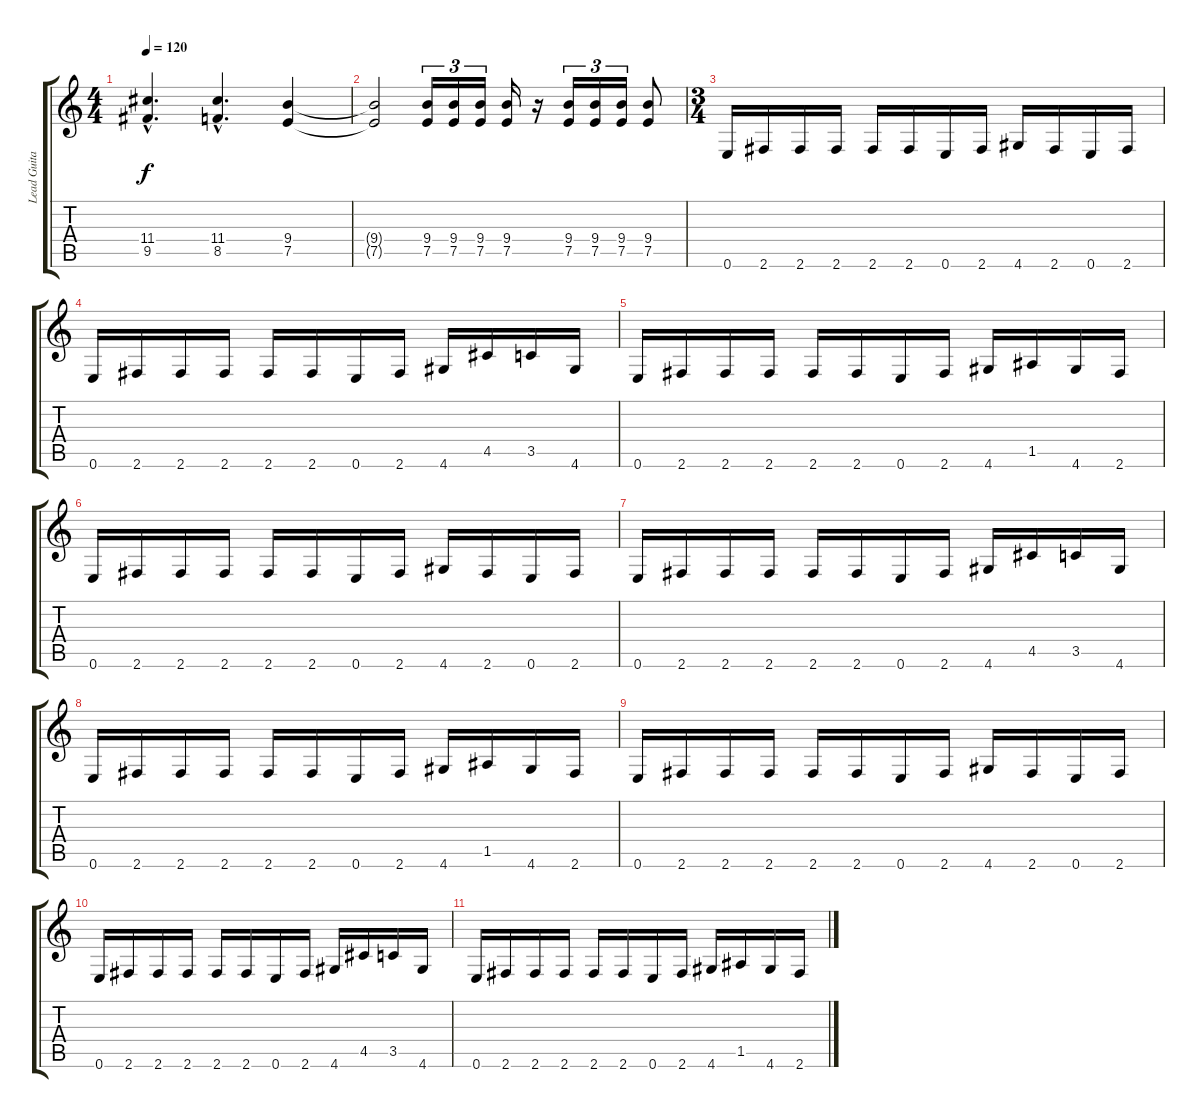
\track ("Lead Guitar" "Lead Guita") {instrument distortionguitar}
\staff {score tabs}
\tuning (E4 B3 G3 D3 A2 E2) {hide}
\ts (4 4)
\tempo 120
\clef g2
\ks c
(11.4{hac} 9.5{hac}).4{d dy f} (11.4{hac} 8.5{hac}).4{d} (9.4 7.5).4 |
(9.4{t} 7.5{t}).2 (9.4 7.5).16{tu (3 2)} (9.4 7.5).16{tu (3 2)} (9.4 7.5).16{tu (3 2)} (9.4 7.5).16 r.16 (9.4 7.5).16{tu (3 2)} (9.4 7.5).16{tu (3 2)} (9.4 7.5).16{tu (3 2)} (9.4 7.5).8 |
\ts (3 4)
0.6.16 2.6.16 2.6.16 2.6.16 2.6.16 2.6.16 0.6.16 2.6.16 4.6.16 2.6.16 0.6.16 2.6.16 |
0.6.16 2.6.16 2.6.16 2.6.16 2.6.16 2.6.16 0.6.16 2.6.16 4.6.16 4.5.16 3.5.16 4.6.16 |
0.6.16 2.6.16 2.6.16 2.6.16 2.6.16 2.6.16 0.6.16 2.6.16 4.6.16 1.5.16 4.6.16 2.6.16 |
0.6.16 2.6.16 2.6.16 2.6.16 2.6.16 2.6.16 0.6.16 2.6.16 4.6.16 2.6.16 0.6.16 2.6.16 |
0.6.16 2.6.16 2.6.16 2.6.16 2.6.16 2.6.16 0.6.16 2.6.16 4.6.16 4.5.16 3.5.16 4.6.16 |
0.6.16 2.6.16 2.6.16 2.6.16 2.6.16 2.6.16 0.6.16 2.6.16 4.6.16 1.5.16 4.6.16 2.6.16 |
0.6.16 2.6.16 2.6.16 2.6.16 2.6.16 2.6.16 0.6.16 2.6.16 4.6.16 2.6.16 0.6.16 2.6.16 |
0.6.16 2.6.16 2.6.16 2.6.16 2.6.16 2.6.16 0.6.16 2.6.16 4.6.16 4.5.16 3.5.16 4.6.16 |
0.6.16 2.6.16 2.6.16 2.6.16 2.6.16 2.6.16 0.6.16 2.6.16 4.6.16 1.5.16 4.6.16 2.6.16
